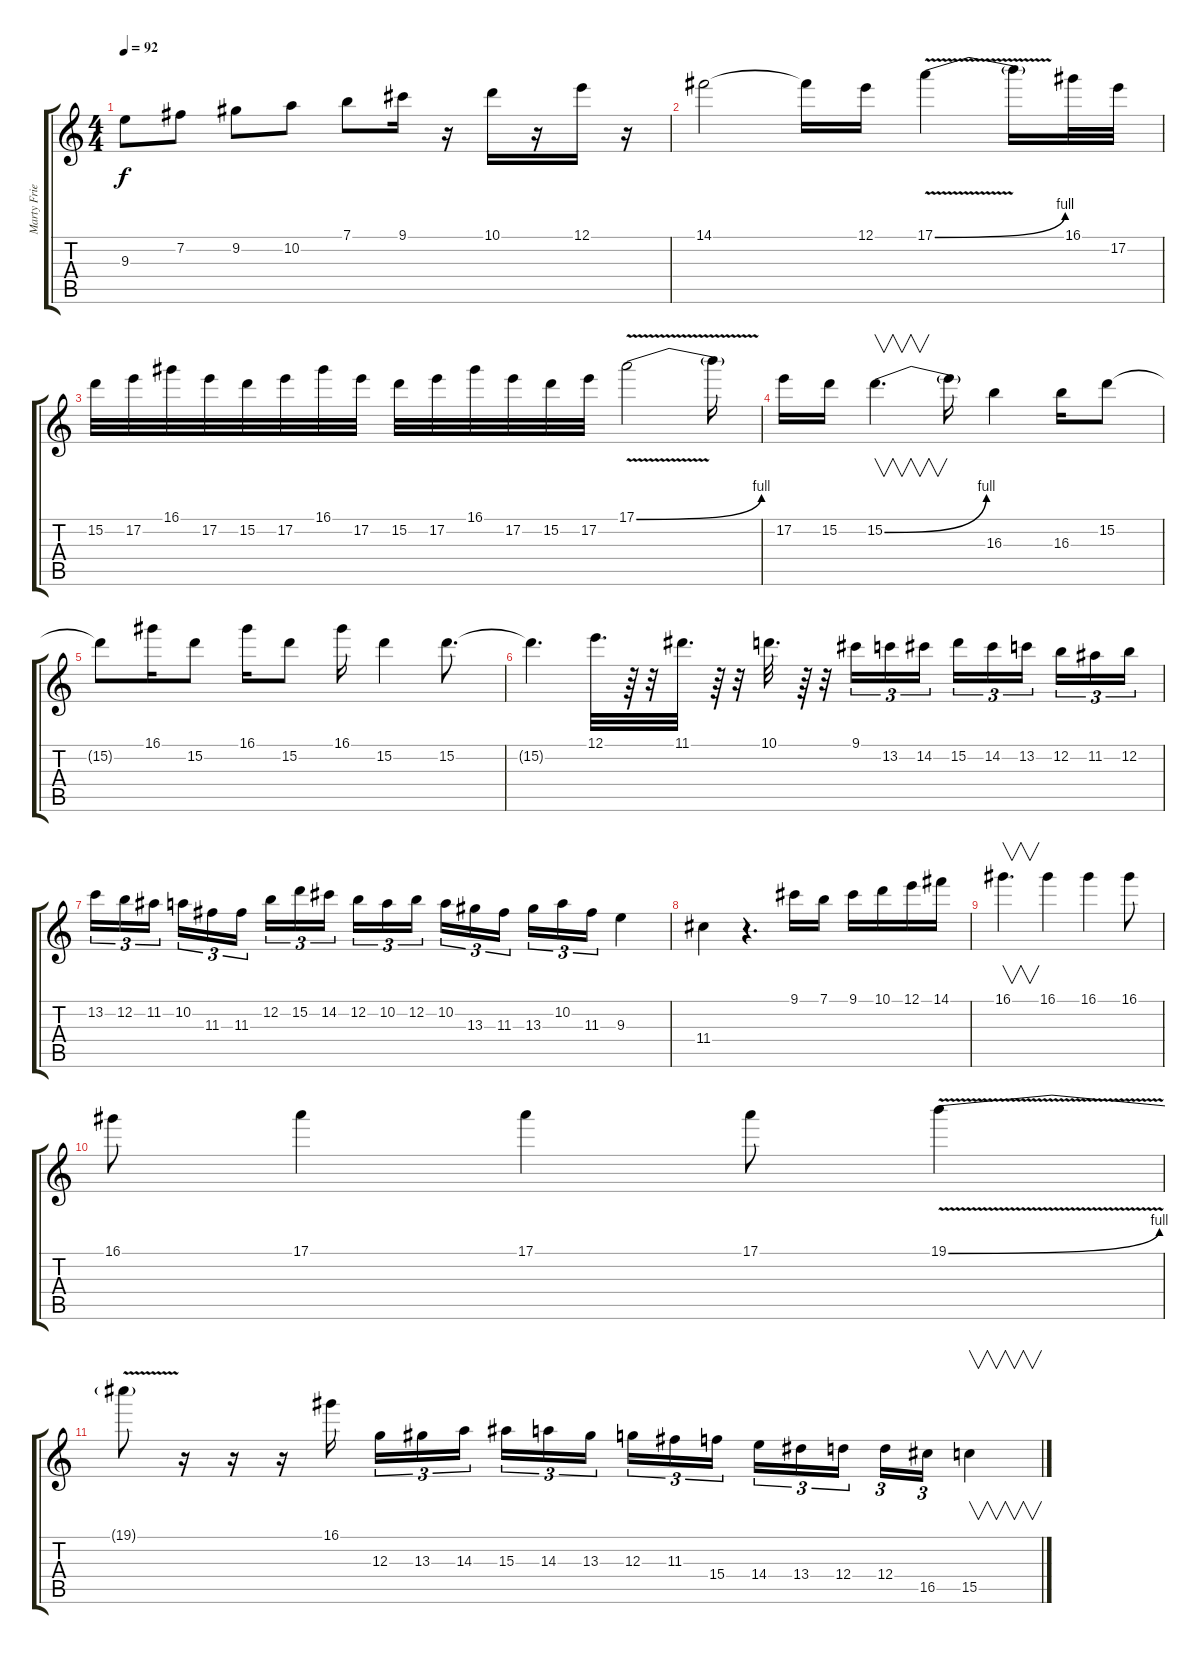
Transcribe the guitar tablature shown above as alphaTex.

\track ("Marty Friedman" "Marty Frie") {instrument distortionguitar}
\staff {score tabs}
\tuning (E4 B3 G3 D3 A2 E2) {hide}
\ts (4 4)
\tempo 92
\clef g2
\ks c
9.3.8{dy f} 7.2.8 9.2.8 10.2.8 7.1.8 9.1.16 r.16 10.1.16 r.16 12.1.16 r.16 |
14.1.2 14.1{t}.16 12.1.16 17.1{be (bend 0 0 60 4) v}.4 17.1{t}.16 16.1.32 17.2.32 |
15.2.32 17.2.32 16.1.32 17.2.32 15.2.32 17.2.32 16.1.32 17.2.32 15.2.32 17.2.32 16.1.32 17.2.32 15.2.32 17.2.32 17.1{be (bend 0 0 60 4) v}.2 17.1{t}.16 |
17.2.16 15.2.16 15.2{be (bend 0 0 60 4)}.4{v d} 15.2{t}.16 16.3.4 16.3.16 15.2.8 |
15.2{t}.8 16.1.16 15.2.8 16.1.16 15.2.8 16.1.16 15.2.4 15.2.8{d} |
15.2{t}.4{d} 12.1.32{d} r.64 r.32 11.1.32{d} r.64 r.32 10.1.32{d} r.64 r.32 9.1.16{tu (3 2)} 13.2.16{tu (3 2)} 14.2.16{tu (3 2)} 15.2.16{tu (3 2)} 14.2.16{tu (3 2)} 13.2.16{tu (3 2) beam splitsecondary} 12.2.16{tu (3 2)} 11.2.16{tu (3 2)} 12.2.16{tu (3 2)} |
13.2.16{tu (3 2)} 12.2.16{tu (3 2)} 11.2.16{tu (3 2) beam splitsecondary} 10.2.16{tu (3 2)} 11.3.16{tu (3 2)} 11.3.16{tu (3 2)} 12.2.16{tu (3 2)} 15.2.16{tu (3 2)} 14.2.16{tu (3 2) beam splitsecondary} 12.2.16{tu (3 2)} 10.2.16{tu (3 2)} 12.2.16{tu (3 2)} 10.2.16{tu (3 2)} 13.3.16{tu (3 2)} 11.3.16{tu (3 2) beam splitsecondary} 13.3.16{tu (3 2)} 10.2.16{tu (3 2)} 11.3.16{tu (3 2)} 9.3.4 |
11.4.4 r.4{d} 9.1.16 7.1.16 9.1.16 10.1.16 12.1.16 14.1.16 |
16.1.4{v d} 16.1.4 16.1.4 16.1.8 |
16.1.8 17.1.4 17.1.4 17.1.8 19.1{be (bend 0 0 60 4) v}.4 |
19.1{t}.8 r.16 r.16 r.16 16.1.16{beam splitsecondary} 12.3.16{tu (3 2)} 13.3.16{tu (3 2)} 14.3.16{tu (3 2)} 15.3.16{tu (3 2)} 14.3.16{tu (3 2)} 13.3.16{tu (3 2) beam splitsecondary} 12.3.16{tu (3 2)} 11.3.16{tu (3 2)} 15.4.16{tu (3 2)} 14.4.16{tu (3 2)} 13.4.16{tu (3 2)} 12.4.16{tu (3 2) beam splitsecondary} 12.4.16{tu (3 2)} 16.5.16{tu (3 2)} 15.5.4{v}
